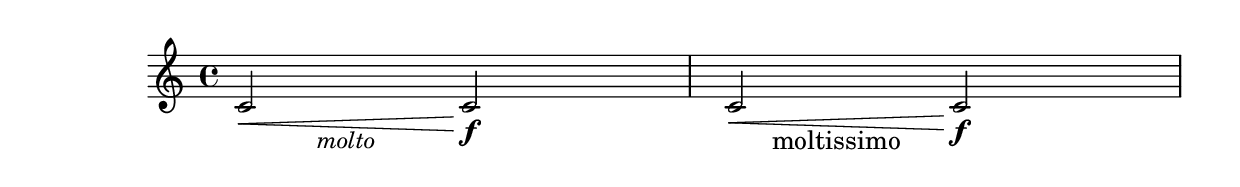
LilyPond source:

%% Do not edit this file; it is auto-generated from LSR http://lsr.dsi.unimi.it
%% This file is in the public domain.
\version "2.12.3"

\header {
  lsrtags = "expressive-marks, text"

  texidoces = "
Este ejemplo proporciona una función para tipografiar un regulador
con texto por debajo, como \"molto\" o \"poco\". El ejemplo
ilustra también cómo modificar la manera en que se imprime
normalmente un objeto, utilizando código de Scheme.

"
  doctitlees = "Centrar texto debajo de un regulador"

  texidoc = "
This example provides a function to typeset a hairpin (de)crescendo
with some additional text below it, such as \"molto\" or \"poco\". The
example also illustrates how to modify the way an object is normally
printed, using some Scheme code.

"
  doctitle = "Center text below hairpin dynamics"
} % begin verbatim

hairpinWithCenteredText =
#(define-music-function (parser location text) (markup?)
#{
  \override Voice.Hairpin #'stencil = #(lambda (grob)
    (ly:stencil-aligned-to
     (ly:stencil-combine-at-edge
      (ly:stencil-aligned-to (ly:hairpin::print grob) X CENTER)
      Y DOWN
      (ly:stencil-aligned-to (grob-interpret-markup grob $text) X CENTER))
     X LEFT))
#})

hairpinMolto = \hairpinWithCenteredText \markup { \italic molto }
hairpinMore = \hairpinWithCenteredText \markup { \larger moltissimo }

\layout { ragged-right = ##f }

\relative c' {
  \hairpinMolto
  c2\< c\f
  \hairpinMore
  c2\< c\f
}
